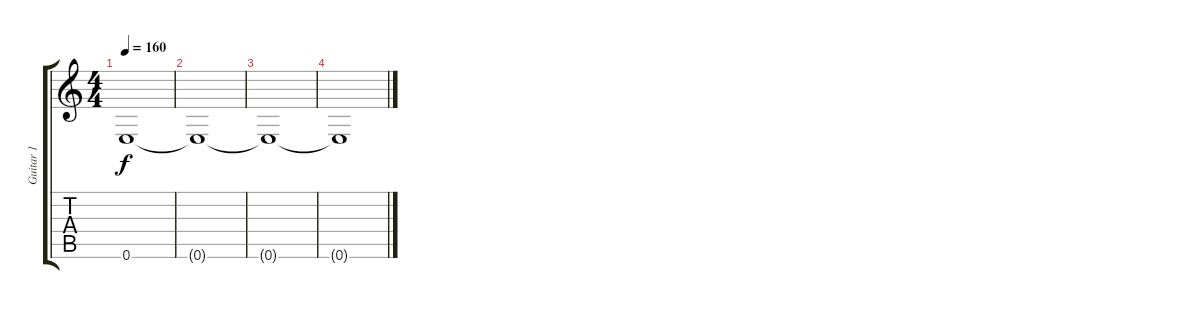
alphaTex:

\track ("Guitar 1" "Guitar 1") {instrument acousticguitarsteel}
\staff {score tabs}
\tuning (E4 B3 G3 D3 A2 E2) {hide}
\ts (4 4)
\tempo 160
\clef g2
\ks c
0.6.1{dy f} |
0.6{t}.1 |
0.6{t}.1 |
0.6{t}.1
